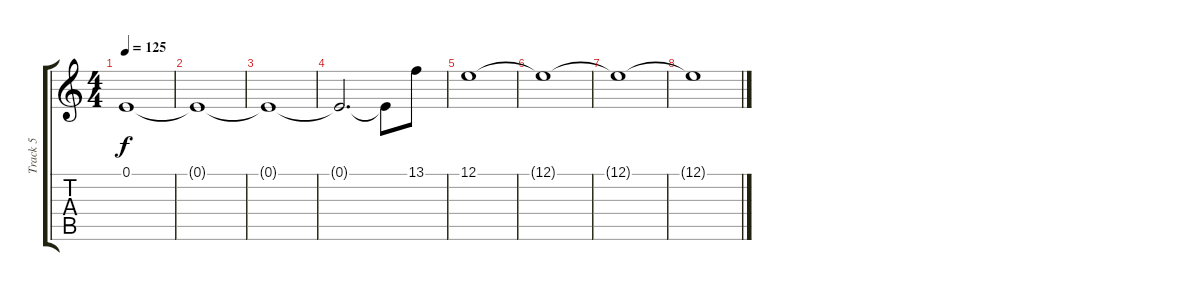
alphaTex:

\track ("Track 5" "Track 5") {instrument pad4choir}
\staff {score tabs}
\tuning (E4 B3 G3 D3 A2 E2) {hide}
\ts (4 4)
\tempo 125
\clef g2
\ks c
0.1.1{dy f volume 2} |
0.1{t}.1 |
0.1{t}.1 |
0.1{t}.2{d} 0.1{t}.8{volume 10} 13.1.8 |
12.1.1{volume 6} |
12.1{t}.1 |
12.1{t}.1 |
12.1{t}.1
